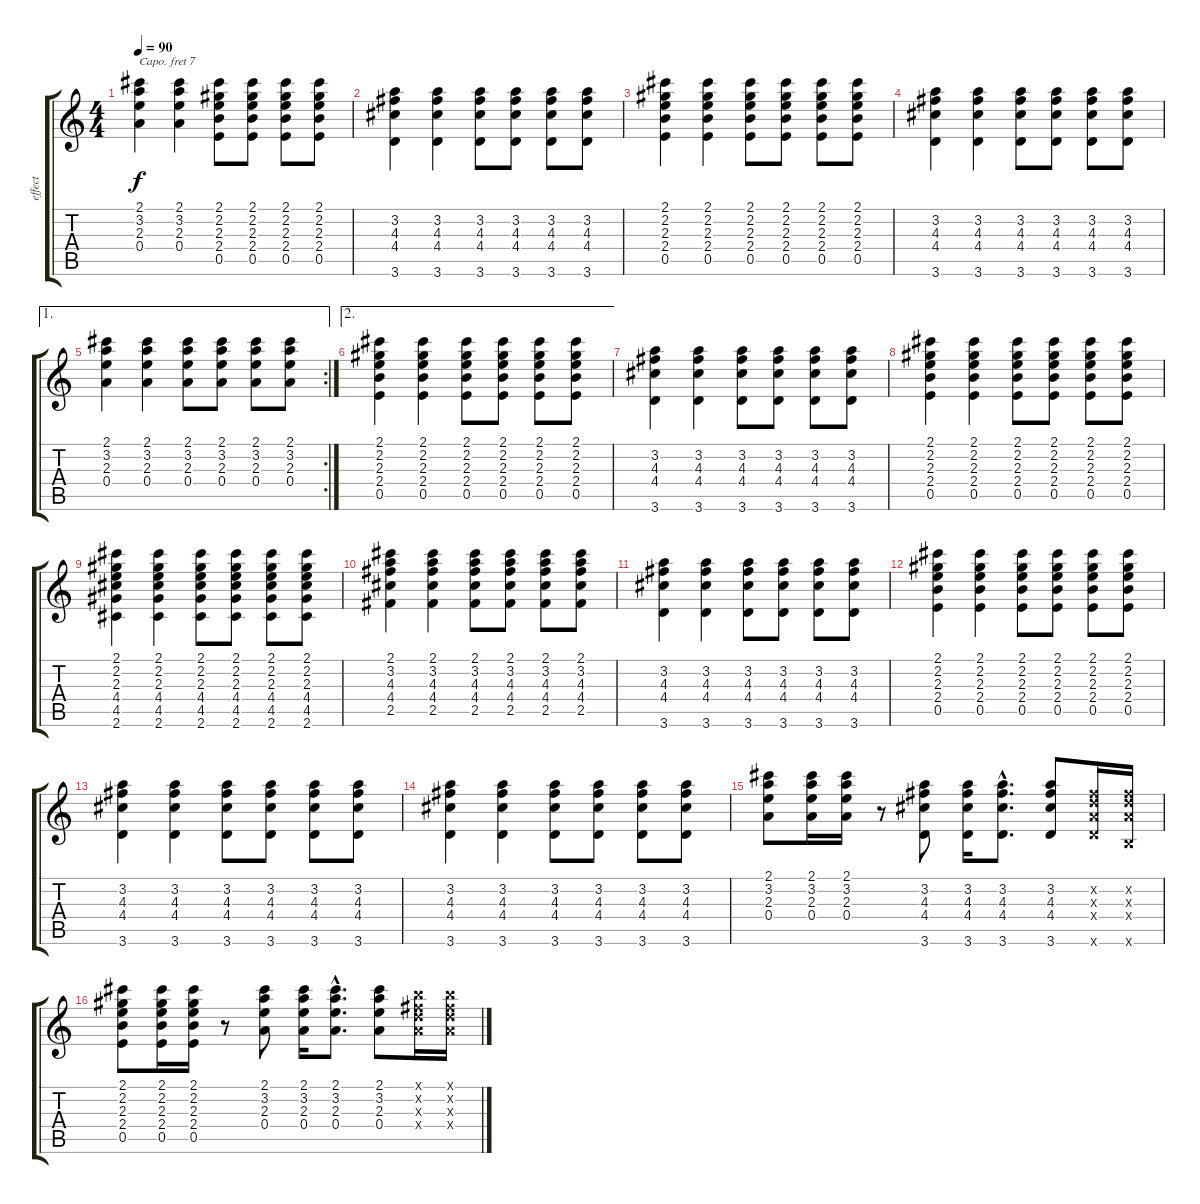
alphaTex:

\track ("effect" "effect") {instrument acousticguitarsteel}
\staff {score tabs}
\capo 7
\tuning (E4 B3 G3 D3 A2 E2) {hide}
\ts (4 4)
\tempo 90
\clef g2
\ks c
(2.1 3.2 2.3 0.4).4{dy f} (2.1 3.2 2.3 0.4).4 (2.1 2.2 2.3 2.4 0.5).8 (2.1 2.2 2.3 2.4 0.5).8 (2.1 2.2 2.3 2.4 0.5).8 (2.1 2.2 2.3 2.4 0.5).8 |
(3.2 4.3 4.4 3.6).4 (3.2 4.3 4.4 3.6).4 (3.2 4.3 4.4 3.6).8 (3.2 4.3 4.4 3.6).8 (3.2 4.3 4.4 3.6).8 (3.2 4.3 4.4 3.6).8 |
(2.1 2.2 2.3 2.4 0.5).4 (2.1 2.2 2.3 2.4 0.5).4 (2.1 2.2 2.3 2.4 0.5).8 (2.1 2.2 2.3 2.4 0.5).8 (2.1 2.2 2.3 2.4 0.5).8 (2.1 2.2 2.3 2.4 0.5).8 |
(3.2 4.3 4.4 3.6).4 (3.2 4.3 4.4 3.6).4 (3.2 4.3 4.4 3.6).8 (3.2 4.3 4.4 3.6).8 (3.2 4.3 4.4 3.6).8 (3.2 4.3 4.4 3.6).8 |
\ae 1
\rc 2
(2.1 3.2 2.3 0.4).4 (2.1 3.2 2.3 0.4).4 (2.1 3.2 2.3 0.4).8 (2.1 3.2 2.3 0.4).8 (2.1 3.2 2.3 0.4).8 (2.1 3.2 2.3 0.4).8 |
\ae 2
(2.1 2.2 2.3 2.4 0.5).4 (2.1 2.2 2.3 2.4 0.5).4 (2.1 2.2 2.3 2.4 0.5).8 (2.1 2.2 2.3 2.4 0.5).8 (2.1 2.2 2.3 2.4 0.5).8 (2.1 2.2 2.3 2.4 0.5).8 |
(3.2 4.3 4.4 3.6).4 (3.2 4.3 4.4 3.6).4 (3.2 4.3 4.4 3.6).8 (3.2 4.3 4.4 3.6).8 (3.2 4.3 4.4 3.6).8 (3.2 4.3 4.4 3.6).8 |
(2.1 2.2 2.3 2.4 0.5).4 (2.1 2.2 2.3 2.4 0.5).4 (2.1 2.2 2.3 2.4 0.5).8 (2.1 2.2 2.3 2.4 0.5).8 (2.1 2.2 2.3 2.4 0.5).8 (2.1 2.2 2.3 2.4 0.5).8 |
(2.1 2.2 2.3 4.4 4.5 2.6).4 (2.1 2.2 2.3 4.4 4.5 2.6).4 (2.1 2.2 2.3 4.4 4.5 2.6).8 (2.1 2.2 2.3 4.4 4.5 2.6).8 (2.1 2.2 2.3 4.4 4.5 2.6).8 (2.1 2.2 2.3 4.4 4.5 2.6).8 |
(2.1 3.2 4.3 4.4 2.5).4 (2.1 3.2 4.3 4.4 2.5).4 (2.1 3.2 4.3 4.4 2.5).8 (2.1 3.2 4.3 4.4 2.5).8 (2.1 3.2 4.3 4.4 2.5).8 (2.1 3.2 4.3 4.4 2.5).8 |
(3.2 4.3 4.4 3.6).4 (3.2 4.3 4.4 3.6).4 (3.2 4.3 4.4 3.6).8 (3.2 4.3 4.4 3.6).8 (3.2 4.3 4.4 3.6).8 (3.2 4.3 4.4 3.6).8 |
(2.1 2.2 2.3 2.4 0.5).4 (2.1 2.2 2.3 2.4 0.5).4 (2.1 2.2 2.3 2.4 0.5).8 (2.1 2.2 2.3 2.4 0.5).8 (2.1 2.2 2.3 2.4 0.5).8 (2.1 2.2 2.3 2.4 0.5).8 |
(3.2 4.3 4.4 3.6).4 (3.2 4.3 4.4 3.6).4 (3.2 4.3 4.4 3.6).8 (3.2 4.3 4.4 3.6).8 (3.2 4.3 4.4 3.6).8 (3.2 4.3 4.4 3.6).8 |
(3.2 4.3 4.4 3.6).4 (3.2 4.3 4.4 3.6).4 (3.2 4.3 4.4 3.6).8 (3.2 4.3 4.4 3.6).8 (3.2 4.3 4.4 3.6).8 (3.2 4.3 4.4 3.6).8 |
(2.1 3.2 2.3 0.4).8{volume 13} (2.1 3.2 2.3 0.4).16 (2.1 3.2 2.3 0.4).16 r.8 (3.2 4.3 4.4 3.6).8 (3.2 4.3 4.4 3.6).16 (3.2{hac} 4.3{hac} 4.4{hac} 3.6{hac}).8{d} (3.2 4.3 4.4 3.6).8 (0.2{x} 0.3{x} 0.4{x} 3.6{x}).16 (0.2{x} 0.3{x} 0.4{x} 0.6{x}).16 |
(2.1 2.2 2.3 2.4 0.5).8 (2.1 2.2 2.3 2.4 0.5).16 (2.1 2.2 2.3 2.4 0.5).16 r.8 (2.1 3.2 2.3 0.4).8 (2.1 3.2 2.3 0.4).16 (2.1{hac} 3.2{hac} 2.3{hac} 0.4{hac}).8{d} (2.1 3.2 2.3 0.4).8 (0.1{x} 0.2{x} 0.3{x} 0.4{x}).16 (0.1{x} 0.2{x} 0.3{x} 0.4{x}).16
